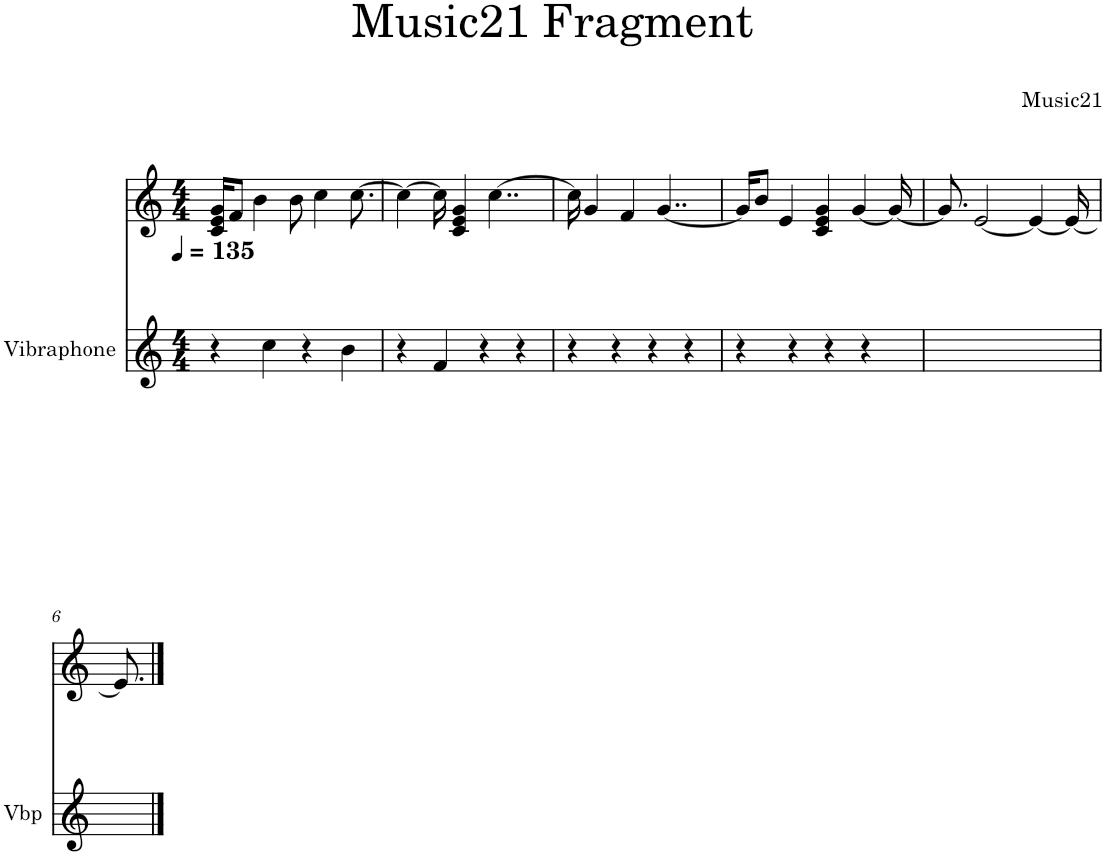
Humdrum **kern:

**kern	**kern
*part2	*part1
*staff2	*staff1
*I"Vibraphone	*I"Piano
*I'Vbp	*I'Pno
*clefG2	*clefG2
*k[]	*k[]
*M4/4	*M4/4
*MM135	*MM135
=1	=1
4r	16c/ 16e/ 16g/KL
.	8f/J
.	4b\
4cc\	.
.	8b\
4r	.
.	4cc\
4b\	.
.	[8.cc\
=2	=2
4r	4cc\_
4f/	16cc\]
.	4c/ 4e/ 4g/
4r	.
.	[4..cc\
4r	.
=3	=3
4r	16cc\]
.	4g/
4r	.
.	4f/
4r	.
.	[4..g/
4r	.
=4	=4
4r	16g/KL]
.	8b/J
.	4e/
4r	.
.	4c/ 4e/ 4g/
4r	.
.	[4g/
4r	.
.	16g/_
=5	=5
1ryy	8.g/]
.	[2e/
.	4e/_
.	16e/_
!!LO:LB:g=z
=6	=6
8.ryy	8.e/]
==	==
*-	*-
